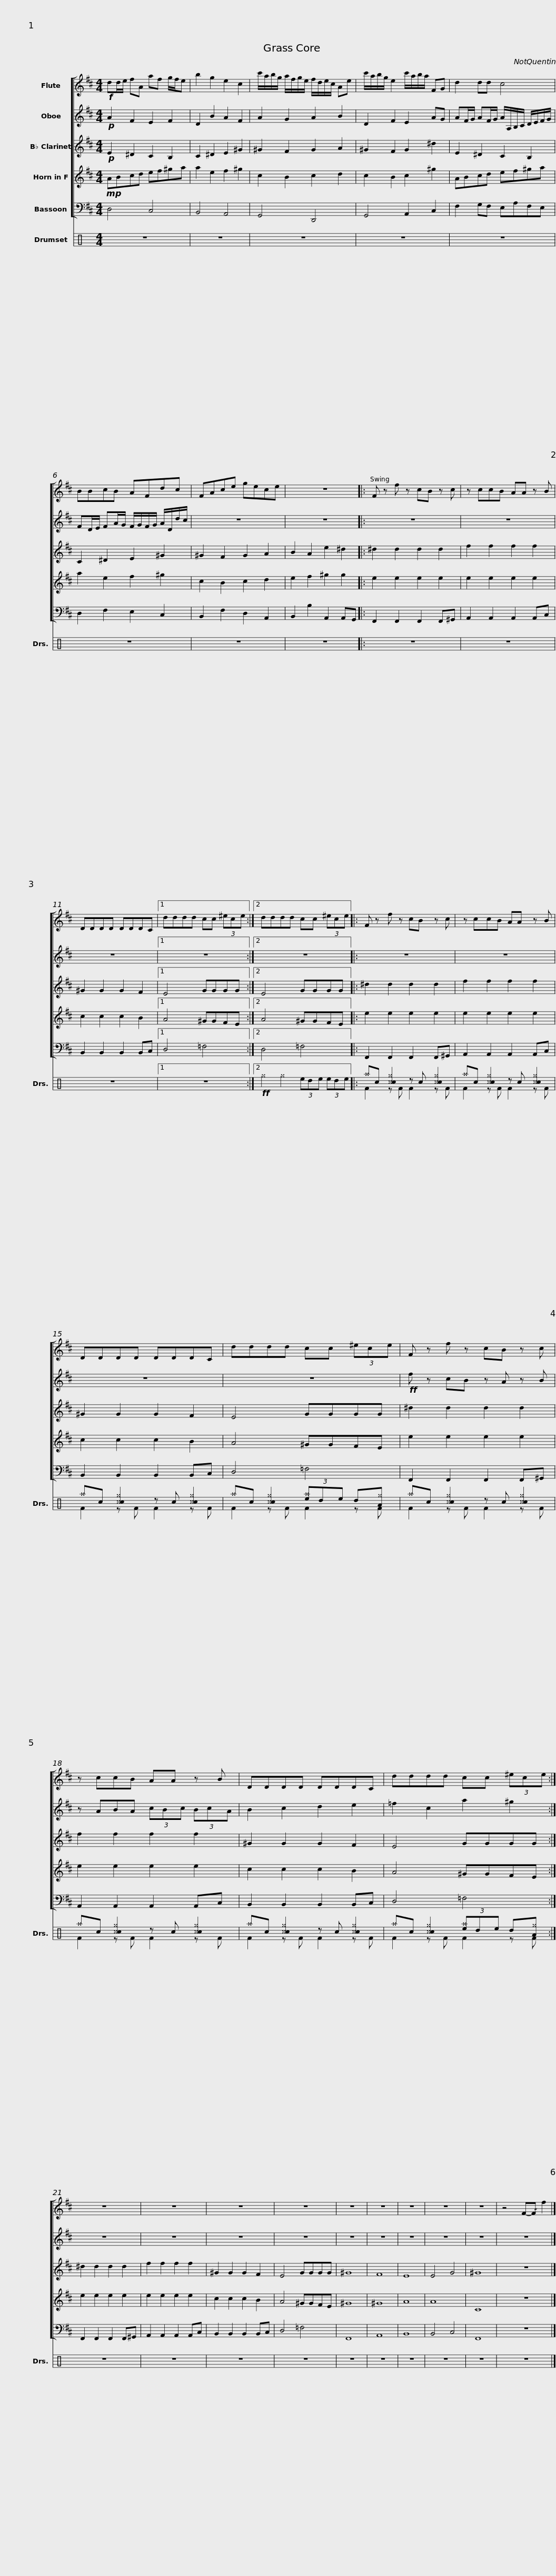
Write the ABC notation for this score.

X:1
%%score [ 1 2 3 4 5 ] ( 6 7 )
L:1/8
M:4/4
I:linebreak $
K:D
V:1 treble
V:2 treble
V:3 treble transpose=-2
V:4 treble transpose=-7
V:5 bass
V:6 perc
K:none
V:7 perc
K:none
V:1
!f! dd/e/ fA af g/f/e | b2 g2 e2 c2 | c'/a/b/g/ a/f/g/e/ f/d/e/c/ Ae |$ c'/a/b/g/ e2 c'/a/b/a/ FG | d2 dd c4 | %5
 BBcB AFdc |$ FAce gece | z8 |: F z f z cB z c | z ccB AA z B | %10
 DDDD DDDC |1$ dddd cc (3^ece :|2 dddd cc (3^ece |: F z f z cB z c | z ccB AA z B |$ %15
 DDDD DDDC | dddd cc (3^ece | F z f z cB z c |$ z ccB AA z B | DDDD DDDC | %20
 dddd cc (3^ece :| z8 |$ z8 | z8 | z8 | %25
 z8 | z8 | z8 | z8 | z8 | %30
 z4 F-!~(!F !~)!f2 |] %31
V:2
!p! A2 F2 E2 F2 | D2 B2 A2 F2 | A2 G2 A2 B2 |$ D2 F2 E2 AG | AF/G/ AF/G/ A/A,/B,/C/ D/E/F/G/ | %5
 FD/E/ FA/G/ F/G/F/G/ A/D/d/c/ |$ z8 | z8 |: z8 | z8 | %10
 z8 |1$ z8 :|2 z8 |: z8 | z8 |$ %15
 z8 | z8 |!ff! f z cB z A z B |$ z ABA (3cBc (3BcA | B2 c2 d2 e2 | %20
 =f2 c2 a2 ^g2 :| z8 |$ z8 | z8 | z8 | %25
 z8 | z8 | z8 | z8 | z8 | %30
 z8 |] %31
V:3
!p! E2 ^D2 C2 B,2 | C2 ^D2 E2 ^G2 | ^G2 F2 G2 A2 |$ ^G2 F2 G2 ^d2 | E2 ^D2 C2 B,2 | %5
 C2 ^D2 E2 ^G2 |$ ^G2 F2 G2 A2 | B2 A2 e2 ^d2 |: ^d2 d2 d2 d2 | f2 f2 f2 f2 | %10
 ^G2 G2 G2 F2 |1$ E4 GGGG :|2 E4 GGGG |: ^d2 d2 d2 d2 | f2 f2 f2 f2 |$ %15
 ^G2 G2 G2 F2 | E4 GGGG | ^d2 d2 d2 d2 |$ f2 f2 f2 f2 | ^G2 G2 G2 F2 | %20
 E4 GGGG :| ^d2 d2 d2 d2 |$ f2 f2 f2 f2 | ^G2 G2 G2 F2 | E4 GGGG | %25
 ^G8 | F8 | E8 | E4 G4 | ^G8 | %30
 z8 |] %31
V:4
!mp! ABcd ef^ga | a2 e2 f2 ^g2 | c2 B2 c2 d2 |$ c2 B2 c2 ^g2 | ABcd ef^ga | %5
 a2 e2 f2 ^g2 |$ c2 B2 c2 d2 | e2 f2 ^g2 g2 |: e2 e2 e2 e2 | e2 e2 e2 e2 | %10
 c2 c2 c2 B2 |1$ A4 ^GGFE :|2 A4 ^GGFE |: e2 e2 e2 e2 | e2 e2 e2 e2 |$ %15
 c2 c2 c2 B2 | A4 ^GGFE | e2 e2 e2 e2 |$ e2 e2 e2 e2 | c2 c2 c2 B2 | %20
 A4 ^GGFE :| e2 e2 e2 e2 |$ e2 e2 e2 e2 | c2 c2 c2 B2 | A4 ^GGFE | %25
 ^G8 | ^G8 | A8 | A8 | C8 | %30
 z8 |] %31
V:5
 D,4 C,4 | B,,4 A,,4 | G,,4 D,,4 |$ G,,4 A,,2 C,2 | F,2 G,F, E,A,F,E, | %5
 D,2 F,2 E,2 C,2 |$ B,,2 F,2 D,2 A,,2 | B,,2 B,2 A,,2 A,,G,, |: F,,2 F,,2 F,,2 F,,^G,, | A,,2 A,,2 A,,2 A,,C, | %10
 B,,2 B,,2 B,,2 B,,C, |1$ D,4 =F,4 :|2 D,4 =F,4 |: F,,2 F,,2 F,,2 F,,^G,, | A,,2 A,,2 A,,2 A,,C, |$ %15
 B,,2 B,,2 B,,2 B,,C, | D,4 =F,4 | F,,2 F,,2 F,,2 F,,^G,, |$ A,,2 A,,2 A,,2 A,,C, | B,,2 B,,2 B,,2 B,,C, | %20
 D,4 =F,4 :| F,,2 F,,2 F,,2 F,,^G,, |$ A,,2 A,,2 A,,2 A,,C, | B,,2 B,,2 B,,2 B,,C, | D,4 =F,4 | %25
 F,,8 | A,,8 | B,,8 | B,,4 C,4 | F,,8 | %30
 z8 |] %31
V:6
[K:C] z8 | z8 | z8 |$ z8 | z8 | %5
 z8 |$ z8 | z8 |: z8 | z8 | %10
 z8 |1$ z8 :|2!ff! ^g2 ^g2 (3ede (3ede |: ^ac [^cc^g]2 z c [^cc^g]2 | ^ac [^cc^g]2 z c [^cc^g]2 |$ %15
 ^ac [^cc^g]2 z c [^cc^g]2 | ^ac [^cc^g]2 (3[e^a]de d[A^g] | ^ac [^cc^g]2 z c [^cc^g]2 |$ ^ac [^cc^g]2 z c [^cc^g]2 | ^ac [^cc^g]2 z c [^cc^g]2 | %20
 ^ac [^cc^g]2 (3[e^a]de d[A^g] :| z8 |$ z8 | z8 | z8 | %25
 z8 | z8 | z8 | z8 | z8 | %30
 z8 |] %31
V:7
[K:C] x8 | x8 | x8 |$ x8 | x8 | %5
 x8 |$ x8 | x8 |: x8 | x8 | %10
 x8 |1$ x8 :|2 x8 |: F2 z F F2 z F | F2 z F F2 z F |$ %15
 F2 z F F2 z F | F2 z F F2 z F | F2 z F F2 z F |$ F2 z F F2 z F | F2 z F F2 z F | %20
 F2 z F F2 z F :| x8 |$ x8 | x8 | x8 | %25
 x8 | x8 | x8 | x8 | x8 | %30
 x8 |] %31
